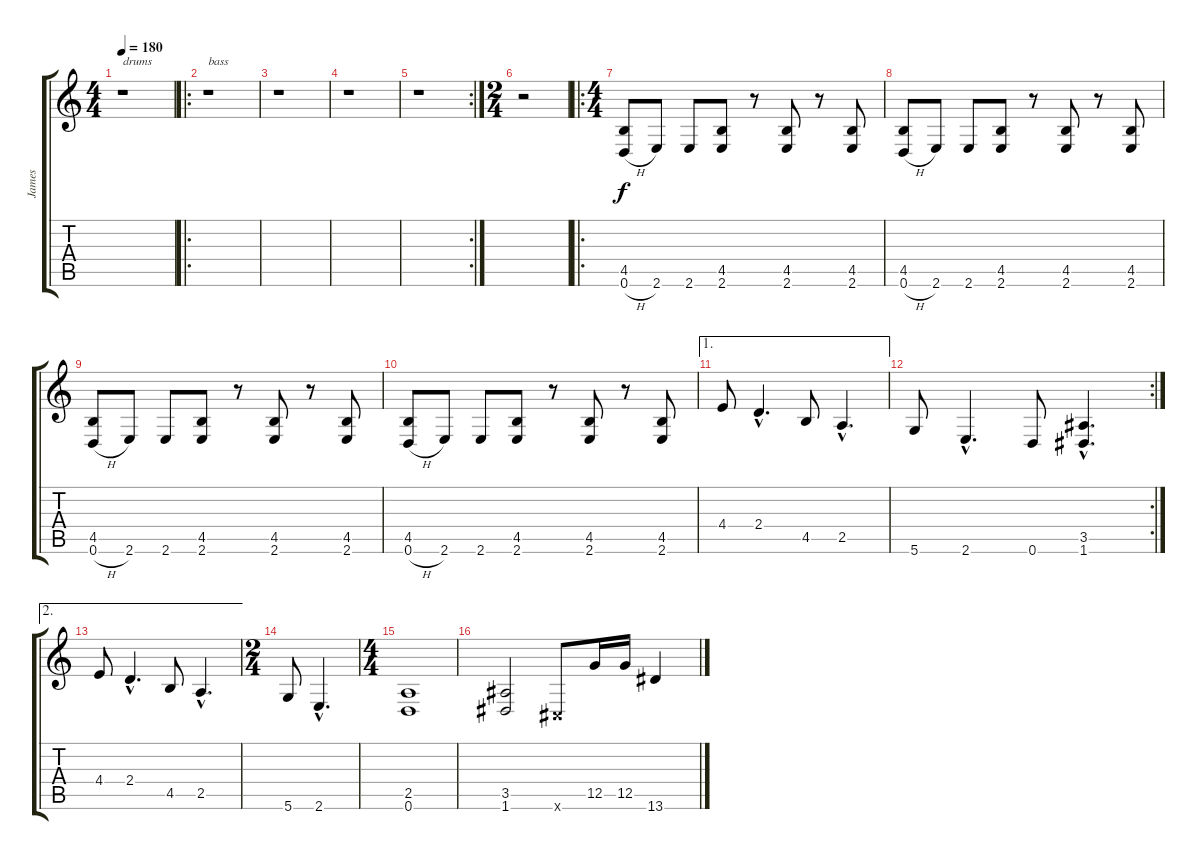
\track ("James" "James") {instrument distortionguitar}
\staff {score tabs}
\tuning (D4 A3 F3 C3 G2 D2) {hide}
\ts (4 4)
\tempo 180
\clef g2
\ks c
r.1{txt "drums" dy f instrument distortionguitar} |
\ro
r.1{txt "bass"} |
r.1 |
r.1 |
\rc 2
r.1 |
\ts (2 4)
r.2 |
\ro
\ts (4 4)
(4.5 0.6{h}).8 2.6.8 2.6.8 (4.5 2.6).8 r.8 (4.5 2.6).8 r.8 (4.5 2.6).8 |
(4.5 0.6{h}).8 2.6.8 2.6.8 (4.5 2.6).8 r.8 (4.5 2.6).8 r.8 (4.5 2.6).8 |
(4.5 0.6{h}).8 2.6.8 2.6.8 (4.5 2.6).8 r.8 (4.5 2.6).8 r.8 (4.5 2.6).8 |
(4.5 0.6{h}).8 2.6.8 2.6.8 (4.5 2.6).8 r.8 (4.5 2.6).8 r.8 (4.5 2.6).8 |
\ae 1
4.4.8 2.4{hac}.4{d} 4.5.8 2.5{hac}.4{d} |
\rc 2
5.6.8 2.6{hac}.4{d} 0.6.8 (3.5{hac} 1.6{hac}).4{d} |
\ae 2
4.4.8 2.4{hac}.4{d} 4.5.8 2.5{hac}.4{d} |
\ts (2 4)
5.6.8 2.6{hac}.4{d} |
\ts (4 4)
(2.5 0.6).1 |
(3.5 1.6).2 -1.6{x}.8 12.5.16 12.5.16 13.6{ss}.4
